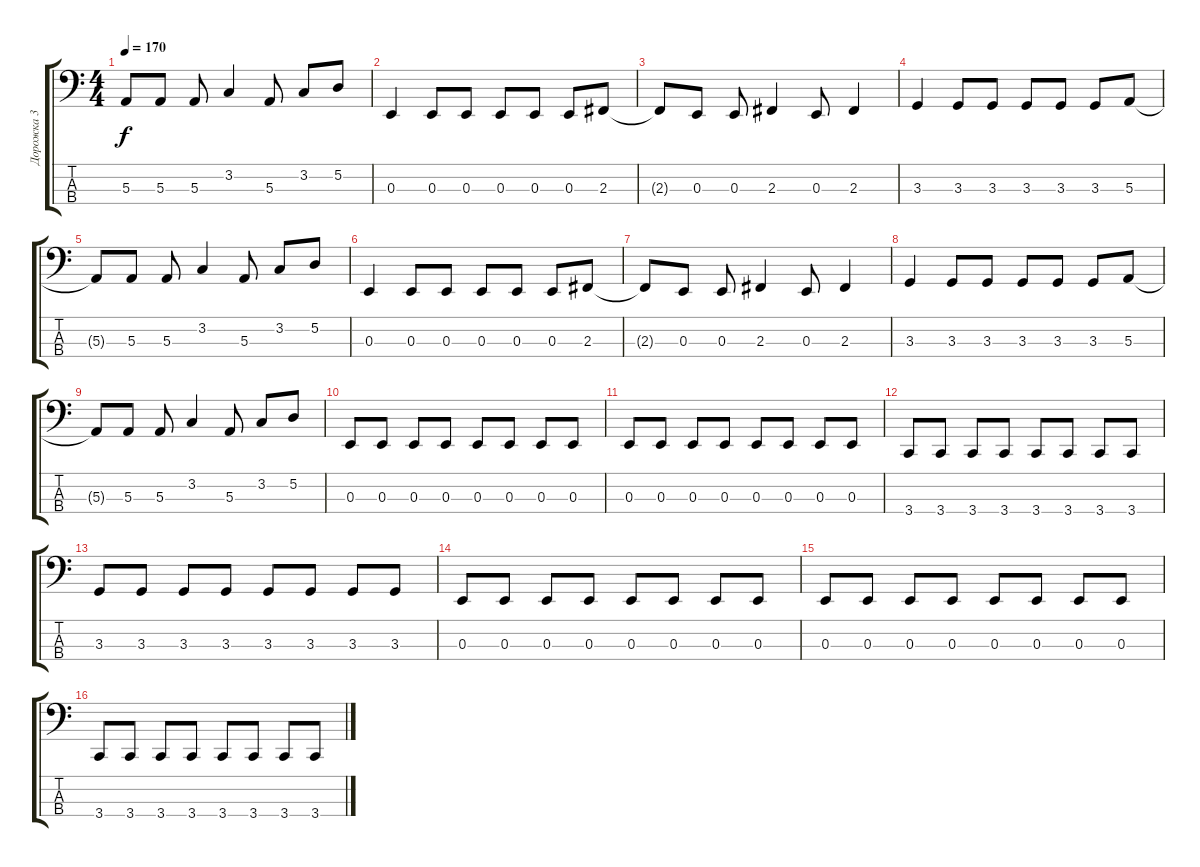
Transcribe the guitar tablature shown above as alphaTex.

\track ("Дорожка 3" "Дорожка 3") {instrument electricbassfinger}
\staff {score tabs}
\tuning (D2 A1 E1 A0) {hide}
\ts (4 4)
\tempo 170
\clef f4
\ks c
5.3{t}.8{dy f} 5.3.8 5.3.8 3.2.4 5.3.8 3.2.8 5.2.8 |
0.3.4 0.3.8 0.3.8 0.3.8 0.3.8 0.3.8 2.3.8 |
2.3{t}.8 0.3.8 0.3.8 2.3.4 0.3.8 2.3.4 |
3.3.4 3.3.8 3.3.8 3.3.8 3.3.8 3.3.8 5.3.8 |
5.3{t}.8 5.3.8 5.3.8 3.2.4 5.3.8 3.2.8 5.2.8 |
0.3.4 0.3.8 0.3.8 0.3.8 0.3.8 0.3.8 2.3.8 |
2.3{t}.8 0.3.8 0.3.8 2.3.4 0.3.8 2.3.4 |
3.3.4 3.3.8 3.3.8 3.3.8 3.3.8 3.3.8 5.3.8 |
5.3{t}.8 5.3.8 5.3.8 3.2.4 5.3.8 3.2.8 5.2.8 |
0.3.8 0.3.8 0.3.8 0.3.8 0.3.8 0.3.8 0.3.8 0.3.8 |
0.3.8 0.3.8 0.3.8 0.3.8 0.3.8 0.3.8 0.3.8 0.3.8 |
3.4.8 3.4.8 3.4.8 3.4.8 3.4.8 3.4.8 3.4.8 3.4.8 |
3.3.8 3.3.8 3.3.8 3.3.8 3.3.8 3.3.8 3.3.8 3.3.8 |
0.3.8 0.3.8 0.3.8 0.3.8 0.3.8 0.3.8 0.3.8 0.3.8 |
0.3.8 0.3.8 0.3.8 0.3.8 0.3.8 0.3.8 0.3.8 0.3.8 |
3.4.8 3.4.8 3.4.8 3.4.8 3.4.8 3.4.8 3.4.8 3.4.8
